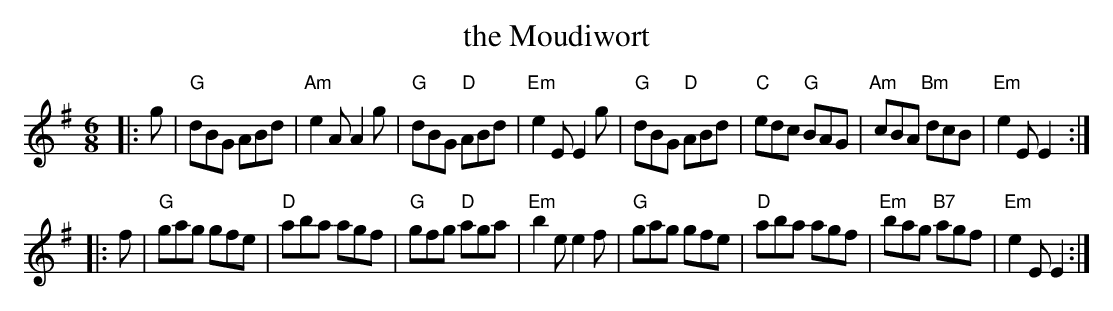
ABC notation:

X:1
T: the Moudiwort
M: 6/8
L: 1/8
K: G
|: g \
| "G"dBG ABd | "Am"e2A A2g | "G"dBG "D"ABd | "Em"e2E E2g \
| "G"dBG "D"ABd | "C"edc "G"BAG  | "Am"cBA "Bm"dcB | "Em"e2E E2 :|
|: f \
| "G"gag gfe | "D"aba agf | "G"gfg "D"aga | "Em"b2e e2f \
| "G"gag gfe | "D"aba agf | "Em"bag "B7"agf | "Em"e2E E2 :|
